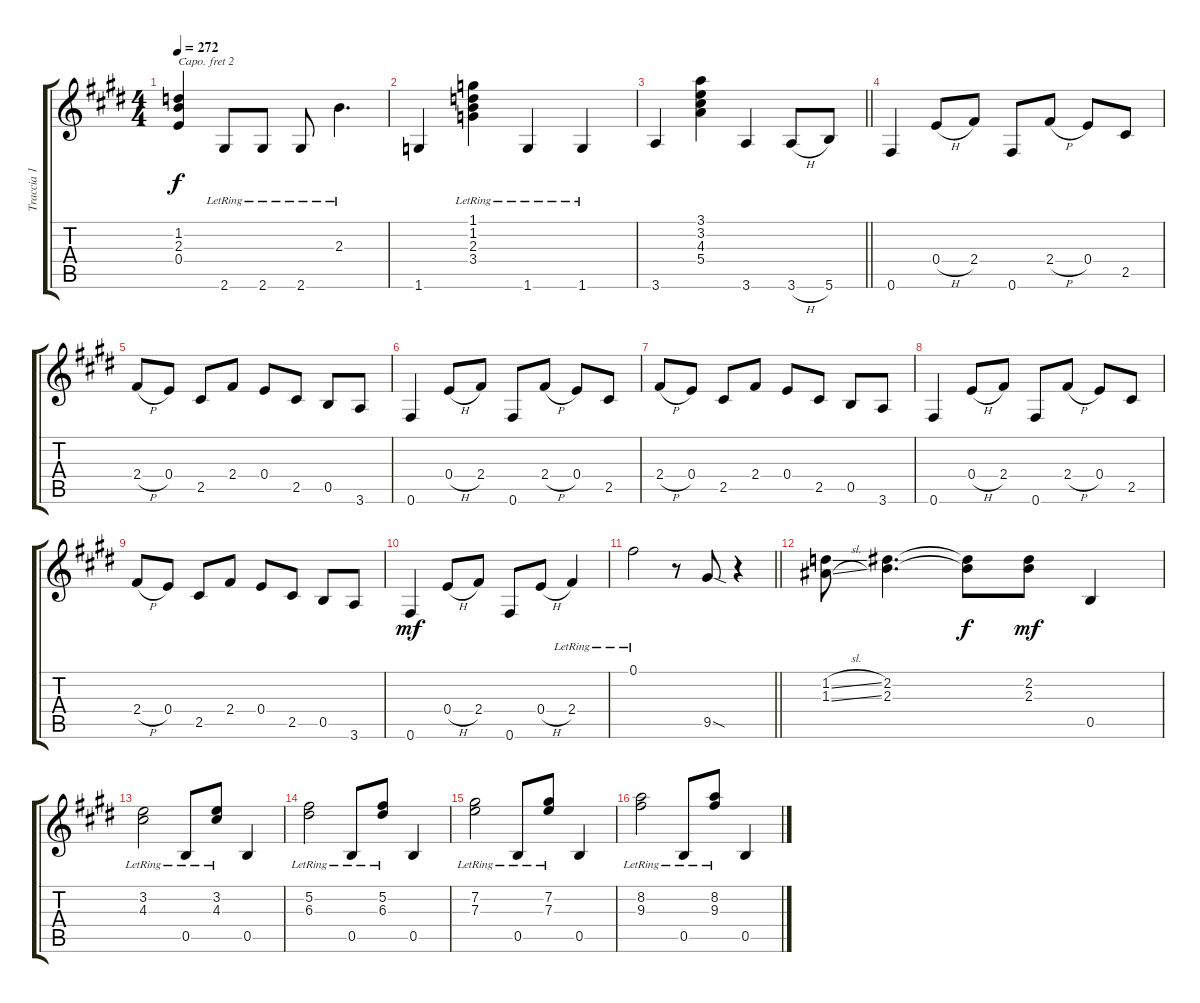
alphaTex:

\track ("Traccia 1" "Traccia 1") {instrument electricguitarclean}
\staff {score tabs}
\capo 2
\tuning (E4 B3 G3 D3 A2 E2) {hide}
\ts (4 4)
\tempo 272
\clef g2
\ks e
(1.2{t} 2.3{t} 0.4{t}).4{dy f} 2.6{lr}.8 2.6{lr}.8 2.6{lr}.8 2.3{lr}.4{d} |
1.6.4 (1.1{lr} 1.2{lr} 2.3{lr} 3.4{lr}).4 1.6{lr}.4 1.6{lr}.4 |
\barLineRight lightlight
3.6.4 (3.1 3.2 4.3 5.4).4 3.6.4 3.6{h}.8 5.6.8 |
0.6.4 0.4{h}.8 2.4.8 0.6.8 2.4{h}.8 0.4.8 2.5.8 |
2.4{h}.8 0.4.8 2.5.8 2.4.8 0.4.8 2.5.8 0.5.8 3.6.8 |
0.6.4 0.4{h}.8 2.4.8 0.6.8 2.4{h}.8 0.4.8 2.5.8 |
2.4{h}.8 0.4.8 2.5.8 2.4.8 0.4.8 2.5.8 0.5.8 3.6.8 |
0.6.4 0.4{h}.8 2.4.8 0.6.8 2.4{h}.8 0.4.8 2.5.8 |
2.4{h}.8 0.4.8 2.5.8 2.4.8 0.4.8 2.5.8 0.5.8 3.6.8 |
0.6.4{dy mf} 0.4{h}.8 2.4.8 0.6.8 0.4{h}.8 2.4{lr}.4 |
\barLineRight lightlight
0.1{lr}.2 r.8 9.5{sod}.8 r.4 |
(1.2{sl} 1.3{sl}).8 (2.2 2.3).4{d} (2.2{t} 2.3{t}).8{dy f} (2.2 2.3).8{dy mf} 0.5.4 |
(3.2{lr} 4.3{lr}).2 0.5{lr}.8 (3.2{lr} 4.3{lr}).8 0.5.4 |
(5.2{lr} 6.3{lr}).2 0.5{lr}.8 (5.2{lr} 6.3{lr}).8 0.5.4 |
(7.2{lr} 7.3{lr}).2 0.5{lr}.8 (7.2{lr} 7.3{lr}).8 0.5.4 |
(8.2{lr} 9.3{lr}).2 0.5{lr}.8 (8.2{lr} 9.3{lr}).8 0.5.4
